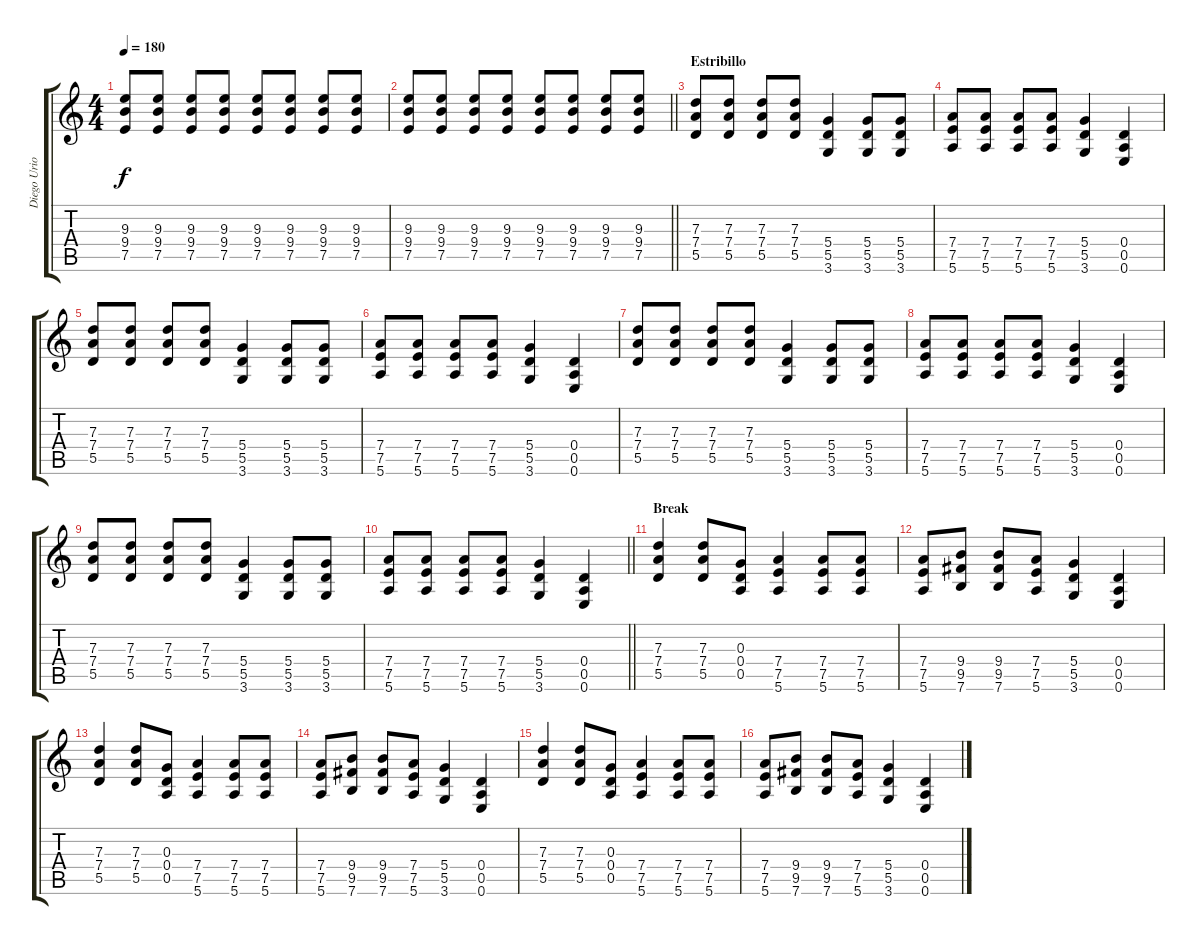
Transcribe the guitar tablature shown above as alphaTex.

\track ("Diego Urioste" "Diego Urio") {instrument overdrivenguitar}
\staff {score tabs}
\tuning (E4 B3 G3 D3 A2 E2) {hide}
\ts (4 4)
\tempo 180
\clef g2
\ks c
(9.3 9.4 7.5).8{dy f} (9.3 9.4 7.5).8 (9.3 9.4 7.5).8 (9.3 9.4 7.5).8 (9.3 9.4 7.5).8 (9.3 9.4 7.5).8 (9.3 9.4 7.5).8 (9.3 9.4 7.5).8 |
\barLineRight lightlight
(9.3 9.4 7.5).8 (9.3 9.4 7.5).8 (9.3 9.4 7.5).8 (9.3 9.4 7.5).8 (9.3 9.4 7.5).8 (9.3 9.4 7.5).8 (9.3 9.4 7.5).8 (9.3 9.4 7.5).8 |
\section ("" "Estribillo")
(7.3 7.4 5.5).8 (7.3 7.4 5.5).8 (7.3 7.4 5.5).8 (7.3 7.4 5.5).8 (5.4 5.5 3.6).4 (5.4 5.5 3.6).8 (5.4 5.5 3.6).8 |
(7.4 7.5 5.6).8 (7.4 7.5 5.6).8 (7.4 7.5 5.6).8 (7.4 7.5 5.6).8 (5.4 5.5 3.6).4 (0.4 0.5 0.6).4 |
(7.3 7.4 5.5).8 (7.3 7.4 5.5).8 (7.3 7.4 5.5).8 (7.3 7.4 5.5).8 (5.4 5.5 3.6).4 (5.4 5.5 3.6).8 (5.4 5.5 3.6).8 |
(7.4 7.5 5.6).8 (7.4 7.5 5.6).8 (7.4 7.5 5.6).8 (7.4 7.5 5.6).8 (5.4 5.5 3.6).4 (0.4 0.5 0.6).4 |
(7.3 7.4 5.5).8 (7.3 7.4 5.5).8 (7.3 7.4 5.5).8 (7.3 7.4 5.5).8 (5.4 5.5 3.6).4 (5.4 5.5 3.6).8 (5.4 5.5 3.6).8 |
(7.4 7.5 5.6).8 (7.4 7.5 5.6).8 (7.4 7.5 5.6).8 (7.4 7.5 5.6).8 (5.4 5.5 3.6).4 (0.4 0.5 0.6).4 |
(7.3 7.4 5.5).8 (7.3 7.4 5.5).8 (7.3 7.4 5.5).8 (7.3 7.4 5.5).8 (5.4 5.5 3.6).4 (5.4 5.5 3.6).8 (5.4 5.5 3.6).8 |
\barLineRight lightlight
(7.4 7.5 5.6).8 (7.4 7.5 5.6).8 (7.4 7.5 5.6).8 (7.4 7.5 5.6).8 (5.4 5.5 3.6).4 (0.4 0.5 0.6).4 |
\section ("" "Break")
(7.3 7.4 5.5).4 (7.3 7.4 5.5).8 (0.3 0.4 0.5).8 (7.4 7.5 5.6).4 (7.4 7.5 5.6).8 (7.4 7.5 5.6).8 |
(7.4 7.5 5.6).8 (9.4 9.5 7.6).8 (9.4 9.5 7.6).8 (7.4 7.5 5.6).8 (5.4 5.5 3.6).4 (0.4 0.5 0.6).4 |
(7.3 7.4 5.5).4 (7.3 7.4 5.5).8 (0.3 0.4 0.5).8 (7.4 7.5 5.6).4 (7.4 7.5 5.6).8 (7.4 7.5 5.6).8 |
(7.4 7.5 5.6).8 (9.4 9.5 7.6).8 (9.4 9.5 7.6).8 (7.4 7.5 5.6).8 (5.4 5.5 3.6).4 (0.4 0.5 0.6).4 |
(7.3 7.4 5.5).4 (7.3 7.4 5.5).8 (0.3 0.4 0.5).8 (7.4 7.5 5.6).4 (7.4 7.5 5.6).8 (7.4 7.5 5.6).8 |
(7.4 7.5 5.6).8 (9.4 9.5 7.6).8 (9.4 9.5 7.6).8 (7.4 7.5 5.6).8 (5.4 5.5 3.6).4 (0.4 0.5 0.6).4
